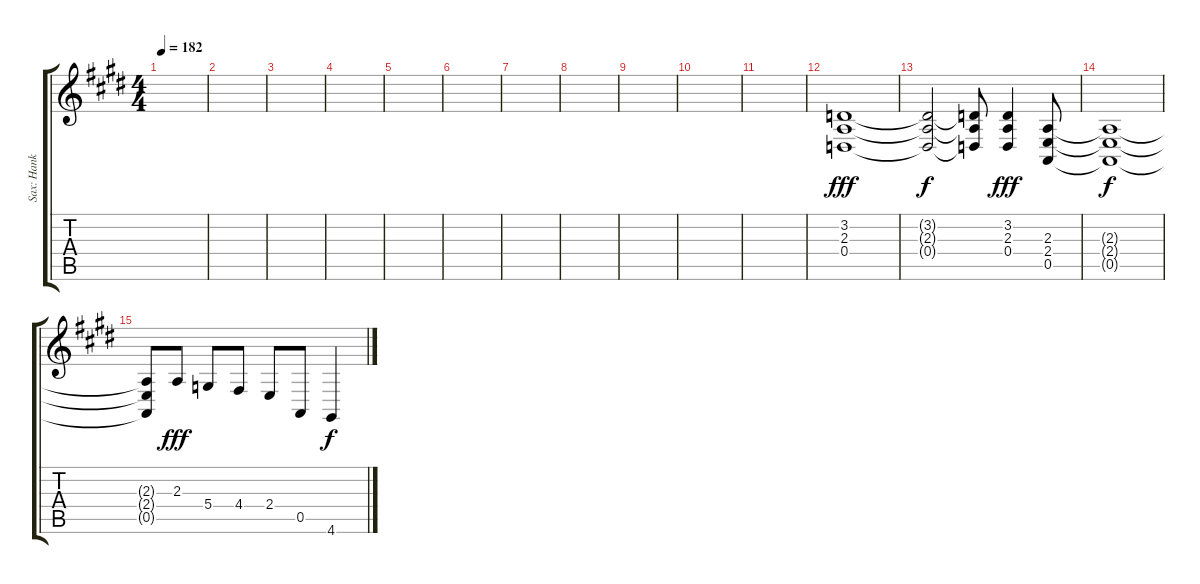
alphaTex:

\track ("Sax: Hank" "Sax: Hank") {instrument tenorsax}
\staff {score tabs}
\tuning (E4 B3 G3 D3 A2 E2) {hide}
\ts (4 4)
\tempo 182
\clef g2
\ks e
|
|
|
|
|
|
|
|
|
|
|
(3.2 2.3 0.4).1{dy fff} |
(3.2{t} 2.3{t} 0.4{t}).2{dy f} (3.2{t} 2.3{t} 0.4{t}).8 (3.2 2.3 0.4).4{dy fff} (2.3 2.4 0.5).8 |
(2.3{t} 2.4{t} 0.5{t}).1{dy f} |
(2.3{t} 2.4{t} 0.5{t}).8 2.3.8{dy fff} 5.4.8 4.4.8 2.4.8 0.5.8 4.6.4{dy f}
